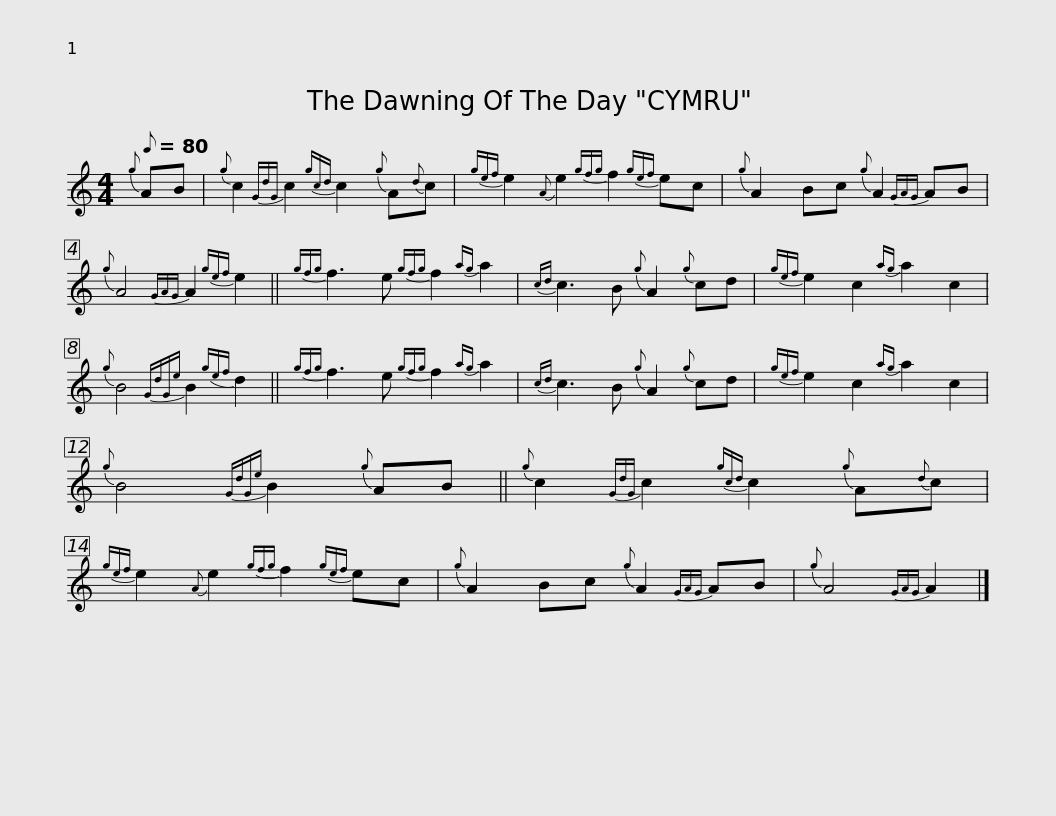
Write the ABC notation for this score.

X:1
L:1/8
Q:1/8=80
M:4/4
I:linebreak $
K:C
V:1 treble
V:1
{g} AB |{g} c2{GdG} c2{gcd} c2{g} A{d}c |{gef} e2{A} e2{gfg} f2{gef} ec |${g} A2 Bc{g} A2{GAG} AB |{g} A4{GAG} A2{gef} e2 || %5
{gfg} f3 e{gfg} f2{ag} a2 |${cd} c3 B{g} A2{g} cd |{gef} e2 c2{ag} a2 c2 |{g} B4{GdGe} B2{gef} d2 ||${gfg} f3 e{gfg} f2{ag} a2 | %10
{cd} c3 B{g} A2{g} cd |{gef} e2 c2{ag} a2 c2 |${g} B4{GdGe} B2{g} AB ||{g} c2{GdG} c2{gcd} c2{g} A{d}c |{gef} e2{A} e2{gfg} f2{gef} ec |$ %15
{g} A2 Bc{g} A2{GAG} AB |{g} A4{GAG} A2 |] %17
